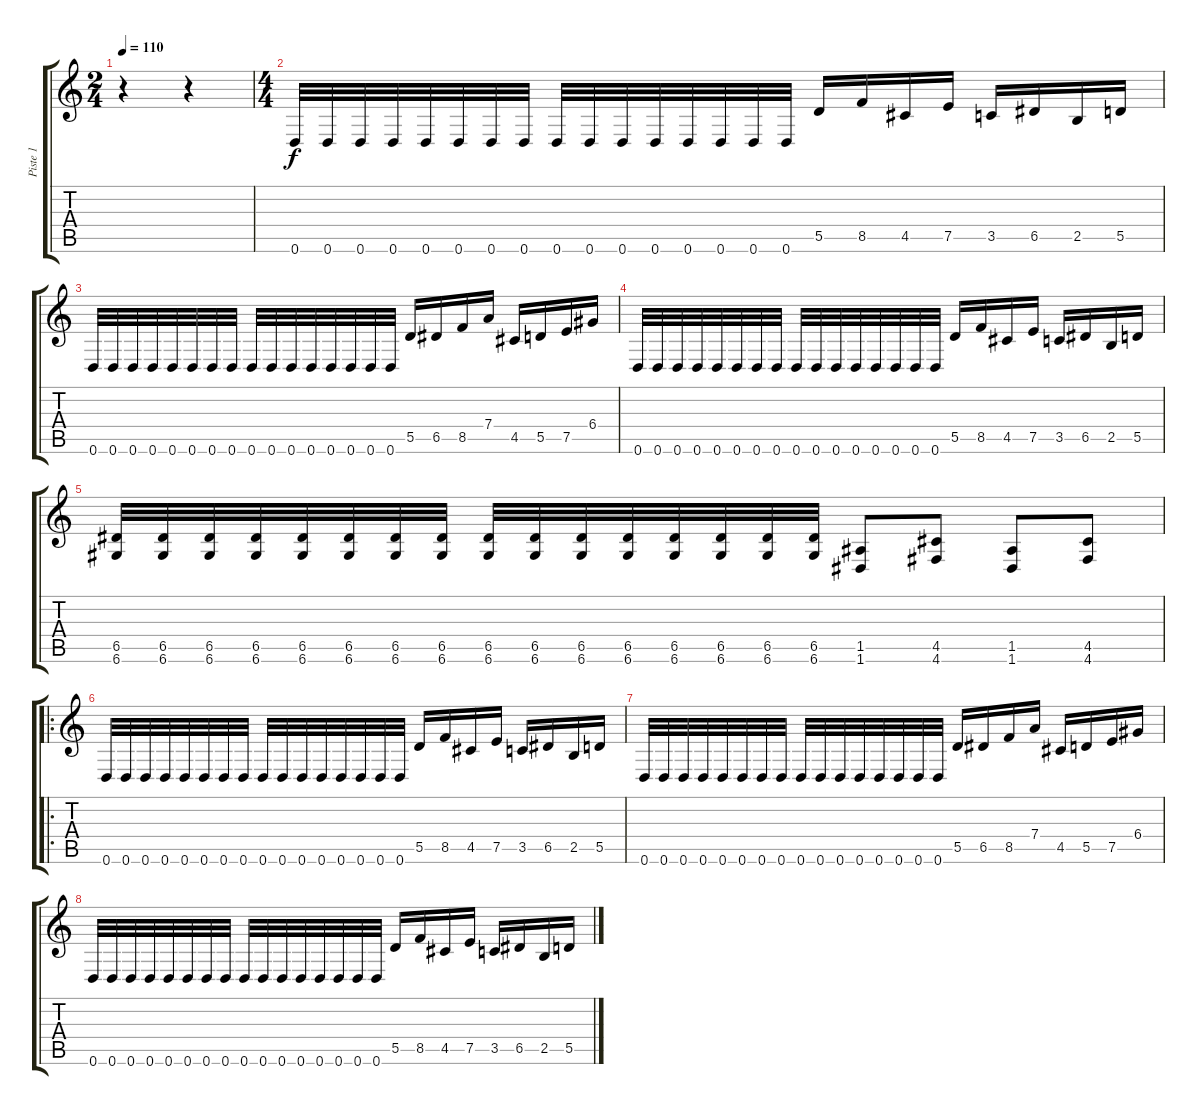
\track ("Piste 1" "Piste 1") {instrument distortionguitar}
\staff {score tabs}
\tuning (E4 B3 G3 D3 A2 D2) {hide}
\ts (2 4)
\tempo 110
\clef g2
\ks c
r.4{dy f} r.4 |
\ts (4 4)
0.6.32 0.6.32 0.6.32 0.6.32 0.6.32 0.6.32 0.6.32 0.6.32 0.6.32 0.6.32 0.6.32 0.6.32 0.6.32 0.6.32 0.6.32 0.6.32 5.5.16 8.5.16 4.5.16 7.5.16 3.5.16 6.5.16 2.5.16 5.5.16 |
0.6.32 0.6.32 0.6.32 0.6.32 0.6.32 0.6.32 0.6.32 0.6.32 0.6.32 0.6.32 0.6.32 0.6.32 0.6.32 0.6.32 0.6.32 0.6.32 5.5.16 6.5.16 8.5.16 7.4.16 4.5.16 5.5.16 7.5.16 6.4.16 |
0.6.32 0.6.32 0.6.32 0.6.32 0.6.32 0.6.32 0.6.32 0.6.32 0.6.32 0.6.32 0.6.32 0.6.32 0.6.32 0.6.32 0.6.32 0.6.32 5.5.16 8.5.16 4.5.16 7.5.16 3.5.16 6.5.16 2.5.16 5.5.16 |
(6.5 6.6).32 (6.5 6.6).32 (6.5 6.6).32 (6.5 6.6).32 (6.5 6.6).32 (6.5 6.6).32 (6.5 6.6).32 (6.5 6.6).32 (6.5 6.6).32 (6.5 6.6).32 (6.5 6.6).32 (6.5 6.6).32 (6.5 6.6).32 (6.5 6.6).32 (6.5 6.6).32 (6.5 6.6).32 (1.5 1.6).8 (4.5 4.6).8 (1.5 1.6).8 (4.5 4.6).8 |
\ro
0.6.32 0.6.32 0.6.32 0.6.32 0.6.32 0.6.32 0.6.32 0.6.32 0.6.32 0.6.32 0.6.32 0.6.32 0.6.32 0.6.32 0.6.32 0.6.32 5.5.16 8.5.16 4.5.16 7.5.16 3.5.16 6.5.16 2.5.16 5.5.16 |
0.6.32 0.6.32 0.6.32 0.6.32 0.6.32 0.6.32 0.6.32 0.6.32 0.6.32 0.6.32 0.6.32 0.6.32 0.6.32 0.6.32 0.6.32 0.6.32 5.5.16 6.5.16 8.5.16 7.4.16 4.5.16 5.5.16 7.5.16 6.4.16 |
0.6.32 0.6.32 0.6.32 0.6.32 0.6.32 0.6.32 0.6.32 0.6.32 0.6.32 0.6.32 0.6.32 0.6.32 0.6.32 0.6.32 0.6.32 0.6.32 5.5.16 8.5.16 4.5.16 7.5.16 3.5.16 6.5.16 2.5.16 5.5.16
